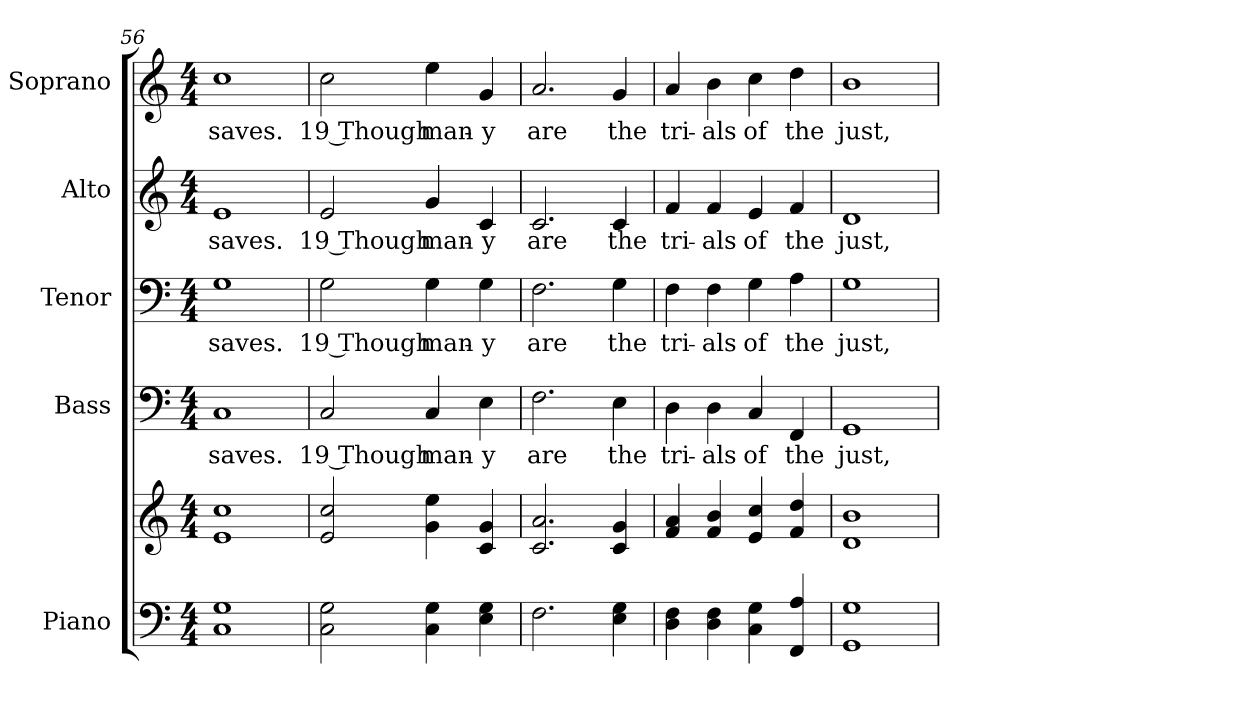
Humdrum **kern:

**kern	**kern	**kern	**text	**kern	**text	**kern	**text	**kern	**text
*part5	*part5	*part4	*part4	*part3	*part3	*part2	*part2	*part1	*part1
*staff6	*staff5	*staff4	*staff4	*staff3	*staff3	*staff2	*staff2	*staff1	*staff1
*I"Piano	*	*I"Bass	*	*I"Tenor	*	*I"Alto	*	*I"Soprano	*
*I'Pno.	*	*I'B.	*	*I'T.	*	*I'A.	*	*I'S.	*
*clefF4	*clefG2	*clefF4	*	*clefF4	*	*clefG2	*	*clefG2	*
*k[]	*k[]	*k[]	*	*k[]	*	*k[]	*	*k[]	*
*C:	*C:	*C:	*	*C:	*	*C:	*	*C:	*
*M4/4	*M4/4	*M4/4	*	*M4/4	*	*M4/4	*	*M4/4	*
=56	=56	=56	=56	=56	=56	=56	=56	=56	=56
!	!	!	!LO:LY:b:color=#000000	!	!	!	!	!	!
!	!	!	!	!	!LO:LY:b:color=#000000	!	!	!	!
!	!	!	!	!	!	!	!LO:LY:b:color=#000000	!	!
!	!	!	!	!	!	!	!	!	!LO:LY:b:color=#000000
1Ci 1Gi	1ei 1cci	1Ci	saves.	1Gi	saves.	1ei	saves.	1cci	saves.
!!LO:PB:g=z
=57	=57	=57	=57	=57	=57	=57	=57	=57	=57
!	!	!	!LO:LY:b:color=#000000	!	!	!	!	!	!
!	!	!	!	!	!LO:LY:b:color=#000000	!	!	!	!
!	!	!	!	!	!	!	!LO:LY:b:color=#000000	!	!
!	!	!	!	!	!	!	!	!	!LO:LY:b:color=#000000
2Ci\ 2Gi	2ei/ 2cci	2Ci/	19 Though	2Gi\	19 Though	2ei/	19 Though	2cci\	19 Though
!	!	!	!LO:LY:b:color=#000000	!	!	!	!	!	!
!	!	!	!	!	!LO:LY:b:color=#000000	!	!	!	!
!	!	!	!	!	!	!	!LO:LY:b:color=#000000	!	!
!	!	!	!	!	!	!	!	!	!LO:LY:b:color=#000000
4Ci\ 4Gi	4gi\ 4eei	4Ci/	man-	4Gi\	man-	4gi/	man-	4eei\	man-
!	!	!	!LO:LY:b:color=#000000	!	!	!	!	!	!
!	!	!	!	!	!LO:LY:b:color=#000000	!	!	!	!
!	!	!	!	!	!	!	!LO:LY:b:color=#000000	!	!
!	!	!	!	!	!	!	!	!	!LO:LY:b:color=#000000
4Ei\ 4Gi	4ci/ 4gi	4Ei\	-y	4Gi\	-y	4ci/	-y	4gi/	-y
=58	=58	=58	=58	=58	=58	=58	=58	=58	=58
!	!	!	!LO:LY:b:color=#000000	!	!	!	!	!	!
!	!	!	!	!	!LO:LY:b:color=#000000	!	!	!	!
!	!	!	!	!	!	!	!LO:LY:b:color=#000000	!	!
!	!	!	!	!	!	!	!	!	!LO:LY:b:color=#000000
2.Fi\	2.ci/ 2.ai	2.Fi\	are	2.Fi\	are	2.ci/	are	2.ai/	are
!	!	!	!LO:LY:b:color=#000000	!	!	!	!	!	!
!	!	!	!	!	!LO:LY:b:color=#000000	!	!	!	!
!	!	!	!	!	!	!	!LO:LY:b:color=#000000	!	!
!	!	!	!	!	!	!	!	!	!LO:LY:b:color=#000000
4Ei\ 4Gi	4ci/ 4gi	4Ei\	the	4Gi\	the	4ci/	the	4gi/	the
=59	=59	=59	=59	=59	=59	=59	=59	=59	=59
!	!	!	!LO:LY:b:color=#000000	!	!	!	!	!	!
!	!	!	!	!	!LO:LY:b:color=#000000	!	!	!	!
!	!	!	!	!	!	!	!LO:LY:b:color=#000000	!	!
!	!	!	!	!	!	!	!	!	!LO:LY:b:color=#000000
4Di\ 4Fi	4fi/ 4ai	4Di\	tri-	4Fi\	tri-	4fi/	tri-	4ai/	tri-
!	!	!	!LO:LY:b:color=#000000	!	!	!	!	!	!
!	!	!	!	!	!LO:LY:b:color=#000000	!	!	!	!
!	!	!	!	!	!	!	!LO:LY:b:color=#000000	!	!
!	!	!	!	!	!	!	!	!	!LO:LY:b:color=#000000
4Di\ 4Fi	4fi/ 4bi	4Di\	-als	4Fi\	-als	4fi/	-als	4bi\	-als
!	!	!	!LO:LY:b:color=#000000	!	!	!	!	!	!
!	!	!	!	!	!LO:LY:b:color=#000000	!	!	!	!
!	!	!	!	!	!	!	!LO:LY:b:color=#000000	!	!
!	!	!	!	!	!	!	!	!	!LO:LY:b:color=#000000
4Ci\ 4Gi	4ei/ 4cci	4Ci/	of	4Gi\	of	4ei/	of	4cci\	of
!	!	!	!LO:LY:b:color=#000000	!	!	!	!	!	!
!	!	!	!	!	!LO:LY:b:color=#000000	!	!	!	!
!	!	!	!	!	!	!	!LO:LY:b:color=#000000	!	!
!	!	!	!	!	!	!	!	!	!LO:LY:b:color=#000000
4FFi/ 4Ai	4fi/ 4ddi	4FFi/	the	4Ai\	the	4fi/	the	4ddi\	the
=60	=60	=60	=60	=60	=60	=60	=60	=60	=60
!	!	!	!LO:LY:b:color=#000000	!	!	!	!	!	!
!	!	!	!	!	!LO:LY:b:color=#000000	!	!	!	!
!	!	!	!	!	!	!	!LO:LY:b:color=#000000	!	!
!	!	!	!	!	!	!	!	!	!LO:LY:b:color=#000000
1GGi 1Gi	1di 1bi	1GGi	just,	1Gi	just,	1di	just,	1bi	just,
=	=	=	=	=	=	=	=	=	=
*-	*-	*-	*-	*-	*-	*-	*-	*-	*-
